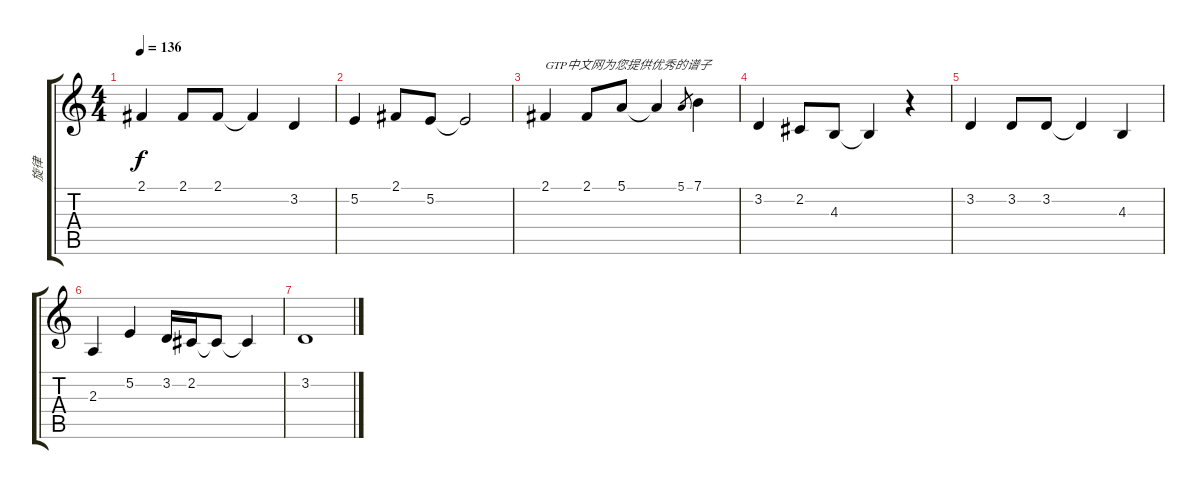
\track ("旋律" "旋律") {instrument oboe}
\staff {score tabs}
\tuning (E4 B3 G3 D3 A2 E2) {hide}
\ts (4 4)
\tempo 136
\clef g2
\ks c
2.1.4{dy f} 2.1.8 2.1.8 2.1{t}.4 3.2.4 |
5.2.4 2.1.8 5.2.8 5.2{t}.2 |
2.1.4{txt "GTP中文网为您提供优秀的谱子"} 2.1.8 5.1.8 5.1{t}.4 5.1.8{gr} 7.1.4 |
3.2.4 2.2.8 4.3.8 4.3{t}.4 r.4 |
3.2.4 3.2.8 3.2.8 3.2{t}.4 4.3.4 |
2.3.4 5.2.4 3.2.16 2.2.16 2.2{t}.8 2.2{t}.4 |
3.2.1
